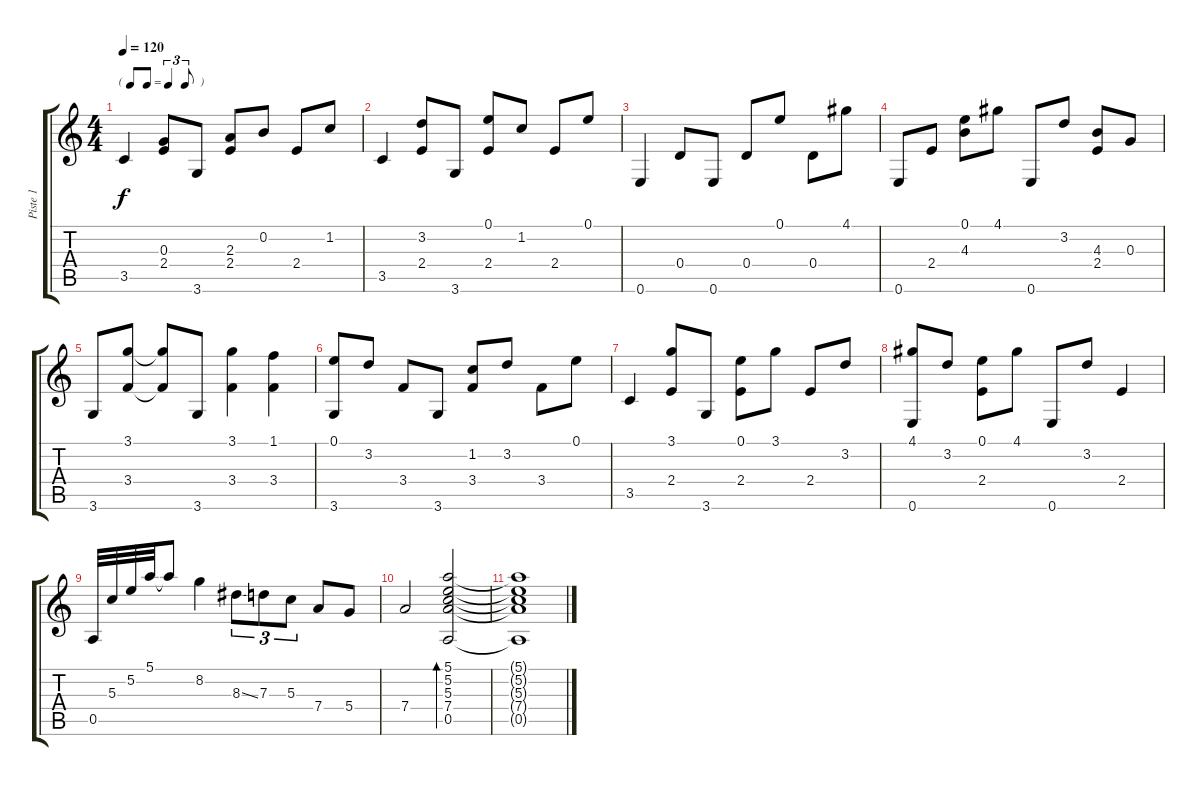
\track ("Piste 1" "Piste 1") {instrument acousticguitarsteel}
\staff {score tabs}
\tuning (E4 B3 G3 D3 A2 E2) {hide}
\ts (4 4)
\tf triplet8th
\tempo 120
\clef g2
\ks c
3.5.4{dy f} (0.3 2.4).8 3.6.8 (2.3 2.4).8 0.2.8 2.4.8 1.2.8 |
3.5.4 (3.2 2.4).8 3.6.8 (0.1 2.4).8 1.2.8 2.4.8 0.1.8 |
0.6.4 0.4.8 0.6.8 0.4.8 0.1.8 0.4.8 4.1.8 |
0.6.8 2.4.8 (0.1 4.3).8 4.1.8 0.6.8 3.2.8 (4.3 2.4).8 0.3.8 |
3.6.8 (3.1 3.4).8 (3.1{t} 3.4{t}).8 3.6.8 (3.1 3.4).4 (1.1 3.4).4 |
(0.1 3.6).8 3.2.8 3.4.8 3.6.8 (1.2 3.4).8 3.2.8 3.4.8 0.1.8 |
3.5.4 (3.1 2.4).8 3.6.8 (0.1 2.4).8 3.1.8 2.4.8 3.2.8 |
(4.1 0.6).8 3.2.8 (0.1 2.4).8 4.1.8 0.6.8 3.2.8 2.4.4 |
0.5.32 5.3.32 5.2.32 5.1.32 5.1{t}.8 8.2.4 8.3{ss}.8{tu (3 2)} 7.3.8{tu (3 2)} 5.3.8{tu (3 2)} 7.4.8 5.4.8 |
7.4.2 (5.1 5.2 5.3 7.4 0.5).2{bd 480} |
(5.1{t} 5.2{t} 5.3{t} 7.4{t} 0.5{t}).1
